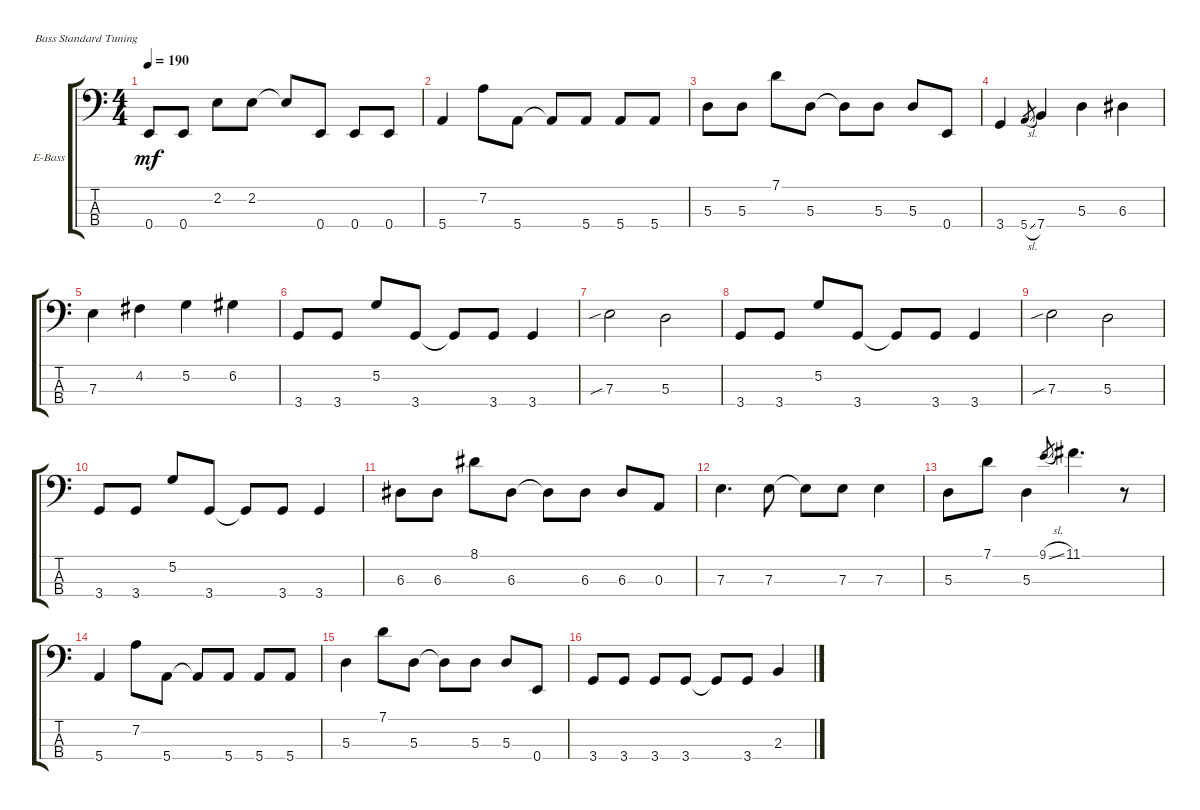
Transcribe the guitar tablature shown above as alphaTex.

\defaultSystemsLayout 4
\bracketExtendMode groupsimilarinstruments
\firstSystemTrackNameOrientation horizontal
\otherSystemsTrackNameOrientation horizontal
\track ("Electric Bass" "E-Bass") {instrument electricbassfinger}
\staff {score tabs}
\tuning (G2 D2 A1 E1)
\ts (4 4)
\tempo 190
\clef f4
\scale
0.333333
\ks c
0.4.8{dy mf} 0.4.8 2.2.8 2.2.8 2.2{t}.8 0.4.8 0.4.8 0.4.8 |
\scale
0.333333 5.4.4 7.2.8 5.4.8 5.4{t}.8 5.4.8 5.4.8 5.4.8 |
\scale
0.333333 5.3.8 5.3.8 7.1.8 5.3.8 5.3{t}.8 5.3.8 5.3.8 0.4.8 |
\scale
0.333333 3.4.4 5.4{sl}.8{gr} 7.4.4 5.3.4 6.3.4 |
\scale
0.333333 7.3.4 4.2.4 5.2.4 6.2.4 |
\scale
0.333333 3.4.8 3.4.8 5.2.8 3.4.8 3.4{t}.8 3.4.8 3.4.4 |
\scale
0.333333 7.3{sib}.2 5.3.2 |
\scale
0.333333 3.4.8 3.4.8 5.2.8 3.4.8 3.4{t}.8 3.4.8 3.4.4 |
\scale
0.333333 7.3{sib}.2 5.3.2 |
\scale
0.333333 3.4.8 3.4.8 5.2.8 3.4.8 3.4{t}.8 3.4.8 3.4.4 |
\scale
0.333333 6.3.8 6.3.8 8.1.8 6.3.8 6.3{t}.8 6.3.8 6.3.8 0.3.8 |
\scale
0.333333 7.3.4{d} 7.3.8 7.3{t}.8 7.3.8 7.3.4 |
\scale
0.333333 5.3.8 7.1.8 5.3.4 9.1{sl}.8{gr} 11.1.4{d} r.8 |
\scale
0.333333 5.4.4 7.2.8 5.4.8 5.4{t}.8 5.4.8 5.4.8 5.4.8 |
\scale
0.333333 5.3.4 7.1.8 5.3.8 5.3{t}.8 5.3.8 5.3.8 0.4.8 |
\scale
0.333333 3.4.8 3.4.8 3.4.8 3.4.8 3.4{t}.8 3.4.8 2.3.4
